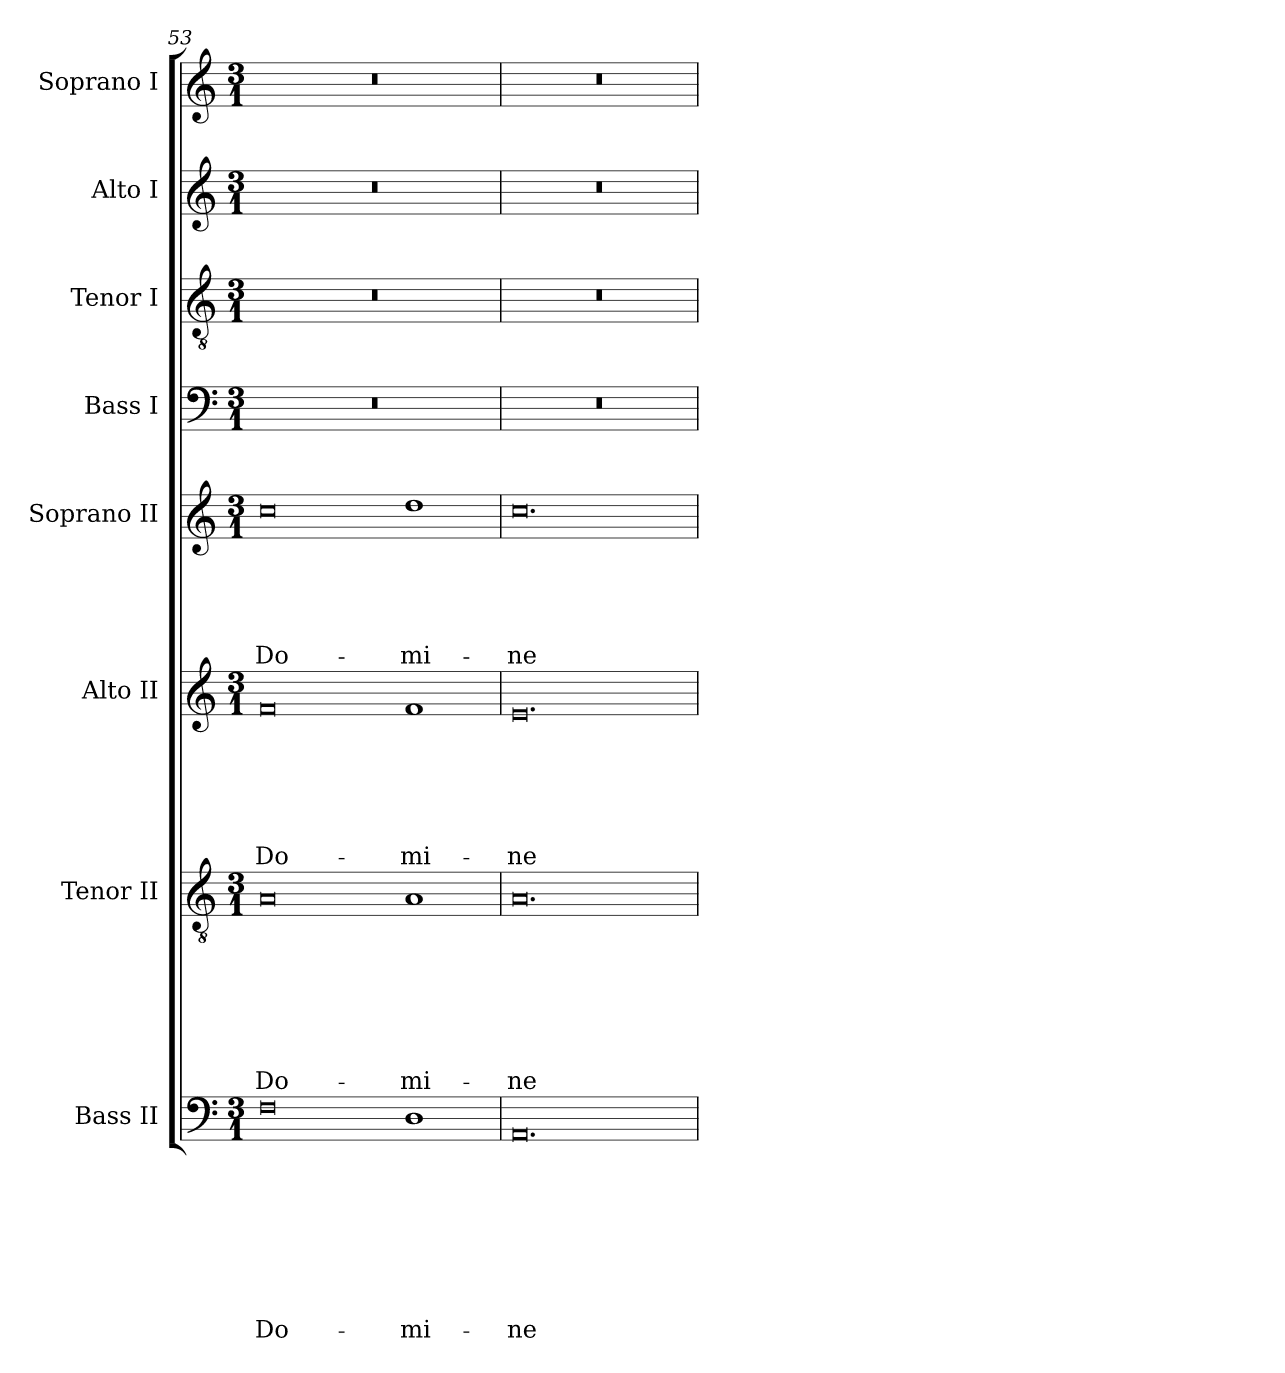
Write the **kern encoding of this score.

**kern	**text	**text	**text	**text	**text	**text	**text	**text	**kern	**text	**text	**text	**text	**text	**text	**text	**kern	**text	**text	**text	**text	**text	**text	**kern	**text	**text	**text	**text	**text	**kern	**kern	**kern	**kern
*part8	*part8	*part8	*part8	*part8	*part8	*part8	*part8	*part8	*part7	*part7	*part7	*part7	*part7	*part7	*part7	*part7	*part6	*part6	*part6	*part6	*part6	*part6	*part6	*part5	*part5	*part5	*part5	*part5	*part5	*part4	*part3	*part2	*part1
*staff8	*staff8	*staff8	*staff8	*staff8	*staff8	*staff8	*staff8	*staff8	*staff7	*staff7	*staff7	*staff7	*staff7	*staff7	*staff7	*staff7	*staff6	*staff6	*staff6	*staff6	*staff6	*staff6	*staff6	*staff5	*staff5	*staff5	*staff5	*staff5	*staff5	*staff4	*staff3	*staff2	*staff1
*I"Bass II	*	*	*	*	*	*	*	*	*I"Tenor II	*	*	*	*	*	*	*	*I"Alto II	*	*	*	*	*	*	*I"Soprano II	*	*	*	*	*	*I"Bass I	*I"Tenor I	*I"Alto I	*I"Soprano I
!!LO:LB:g=z
*clefF4	*	*	*	*	*	*	*	*	*clefGv2	*	*	*	*	*	*	*	*clefG2	*	*	*	*	*	*	*clefG2	*	*	*	*	*	*clefF4	*clefGv2	*clefG2	*clefG2
*k[]	*	*	*	*	*	*	*	*	*k[]	*	*	*	*	*	*	*	*k[]	*	*	*	*	*	*	*k[]	*	*	*	*	*	*k[]	*k[]	*k[]	*k[]
*C:	*	*	*	*	*	*	*	*	*C:	*	*	*	*	*	*	*	*C:	*	*	*	*	*	*	*C:	*	*	*	*	*	*C:	*C:	*C:	*C:
*M3/1	*	*	*	*	*	*	*	*	*M3/1	*	*	*	*	*	*	*	*M3/1	*	*	*	*	*	*	*M3/1	*	*	*	*	*	*M3/1	*M3/1	*M3/1	*M3/1
=53	=53	=53	=53	=53	=53	=53	=53	=53	=53	=53	=53	=53	=53	=53	=53	=53	=53	=53	=53	=53	=53	=53	=53	=53	=53	=53	=53	=53	=53	=53	=53	=53	=53
!	!	!	!	!	!	!	!	!LO:LY:b	!	!	!	!	!	!	!	!LO:LY:b	!	!	!	!	!	!	!LO:LY:b	!	!	!	!	!	!LO:LY:b	!	!	!	!
0F	.	.	.	.	.	.	.	Do-	0A	.	.	.	.	.	.	Do-	0f	.	.	.	.	.	Do-	0cc	.	.	.	.	Do-	0.r	0.r	0.r	0.r
!	!	!	!	!	!	!	!	!LO:LY:b	!	!	!	!	!	!	!	!LO:LY:b	!	!	!	!	!	!	!LO:LY:b	!	!	!	!	!	!LO:LY:b	!	!	!	!
1D	.	.	.	.	.	.	.	-mi-	1A	.	.	.	.	.	.	-mi-	1f	.	.	.	.	.	-mi-	1dd	.	.	.	.	-mi-	.	.	.	.
=54	=54	=54	=54	=54	=54	=54	=54	=54	=54	=54	=54	=54	=54	=54	=54	=54	=54	=54	=54	=54	=54	=54	=54	=54	=54	=54	=54	=54	=54	=54	=54	=54	=54
!	!	!	!	!	!	!	!	!LO:LY:b:rj	!	!	!	!	!	!	!	!LO:LY:b:rj	!	!	!	!	!	!	!LO:LY:b:rj	!	!	!	!	!	!LO:LY:b:rj	!	!	!	!
0.AA	.	.	.	.	.	.	.	-ne	0.A	.	.	.	.	.	.	-ne	0.e	.	.	.	.	.	-ne	0.cc	.	.	.	.	-ne	0.r	0.r	0.r	0.r
=	=	=	=	=	=	=	=	=	=	=	=	=	=	=	=	=	=	=	=	=	=	=	=	=	=	=	=	=	=	=	=	=	=
*-	*-	*-	*-	*-	*-	*-	*-	*-	*-	*-	*-	*-	*-	*-	*-	*-	*-	*-	*-	*-	*-	*-	*-	*-	*-	*-	*-	*-	*-	*-	*-	*-	*-
